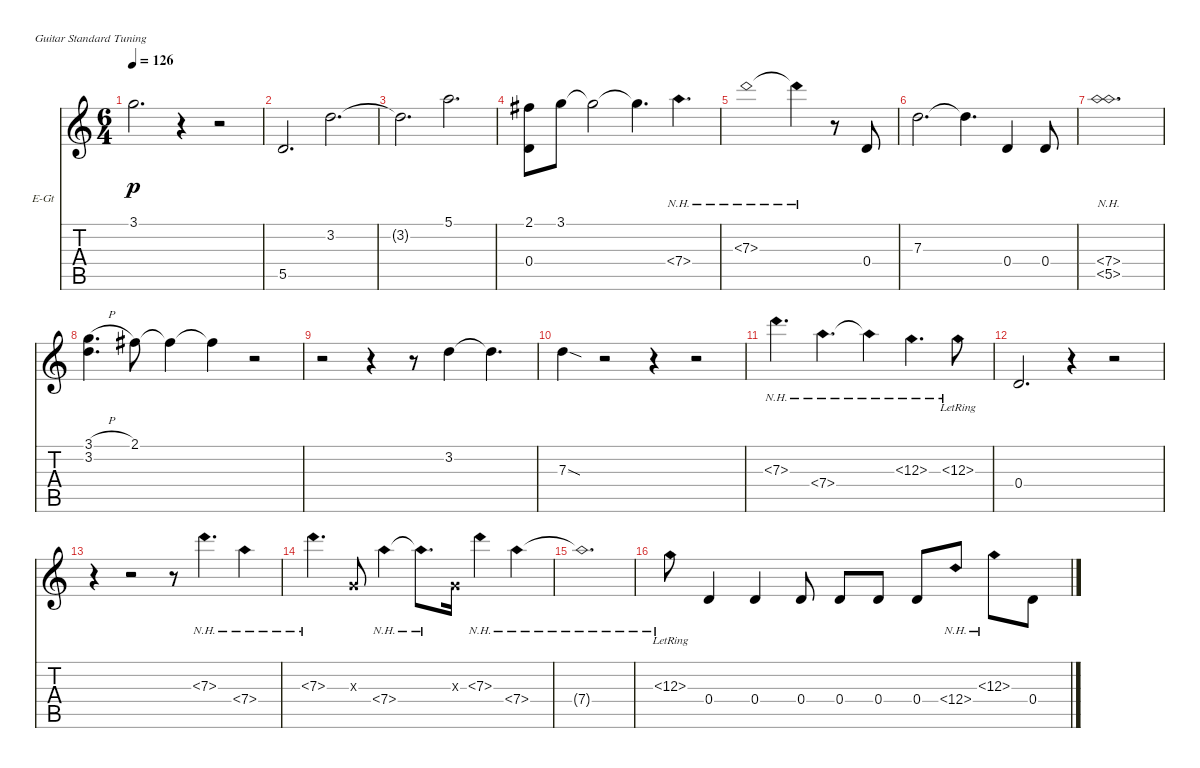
\defaultSystemsLayout 4
\bracketExtendMode nobrackets
\firstSystemTrackNameOrientation horizontal
\otherSystemsTrackNameOrientation horizontal
\track ("Mike McCready (Drive)" "E-Gt") {instrument overdrivenguitar}
\staff {score tabs}
\tuning (E4 B3 G3 D3 A2 E2)
\ts (6 4)
\tempo 126
\clef g2
\ks c
3.1{t}.2{d dy p} r.4 r.2 |
5.5.2{d} 3.2.2{d} |
3.2{t}.2{d} 5.1.2{d} |
(2.1 0.4).8 3.1.8 3.1{t}.2 3.1{t}.4{d} 7.4{nh}.4{d} |
7.3{nh}.1 7.3{nh t}.4 r.8 0.4.8 |
7.3.2{d} 7.3{t}.4{d} 0.4.4 0.4.8 |
(7.4{nh} 5.5{nh}).1{d} |
(3.1{h} 3.2).4{d} 2.1.8 2.1{t}.4 2.1{t}.4 r.2 |
r.2 r.4 r.8 3.2.4 3.2{t}.4{d} |
7.3{sod}.4 r.2 r.4 r.2 |
7.3{nh}.4{d} 7.4{nh}.4{d} 7.4{nh t}.4 12.3{nh}.4{d} 12.3{nh lr}.8 |
0.4.2{d} r.4 r.2 |
r.4 r.2 r.8 7.3{nh}.4{d} 7.4{nh}.4 |
7.3{nh}.4{d} 0.3{x}.8 7.4{nh}.4 7.4{nh t}.8{d} 0.3{x}.16 7.3{nh}.4 7.4{nh}.4 |
7.4{nh t}.1{d} |
12.3{nh lr}.8 0.4.4 0.4.4 0.4.8 0.4.8 0.4.8{beam split} 0.4.8 12.4{nh}.8{beam split} 12.3{nh}.8 0.4.8
